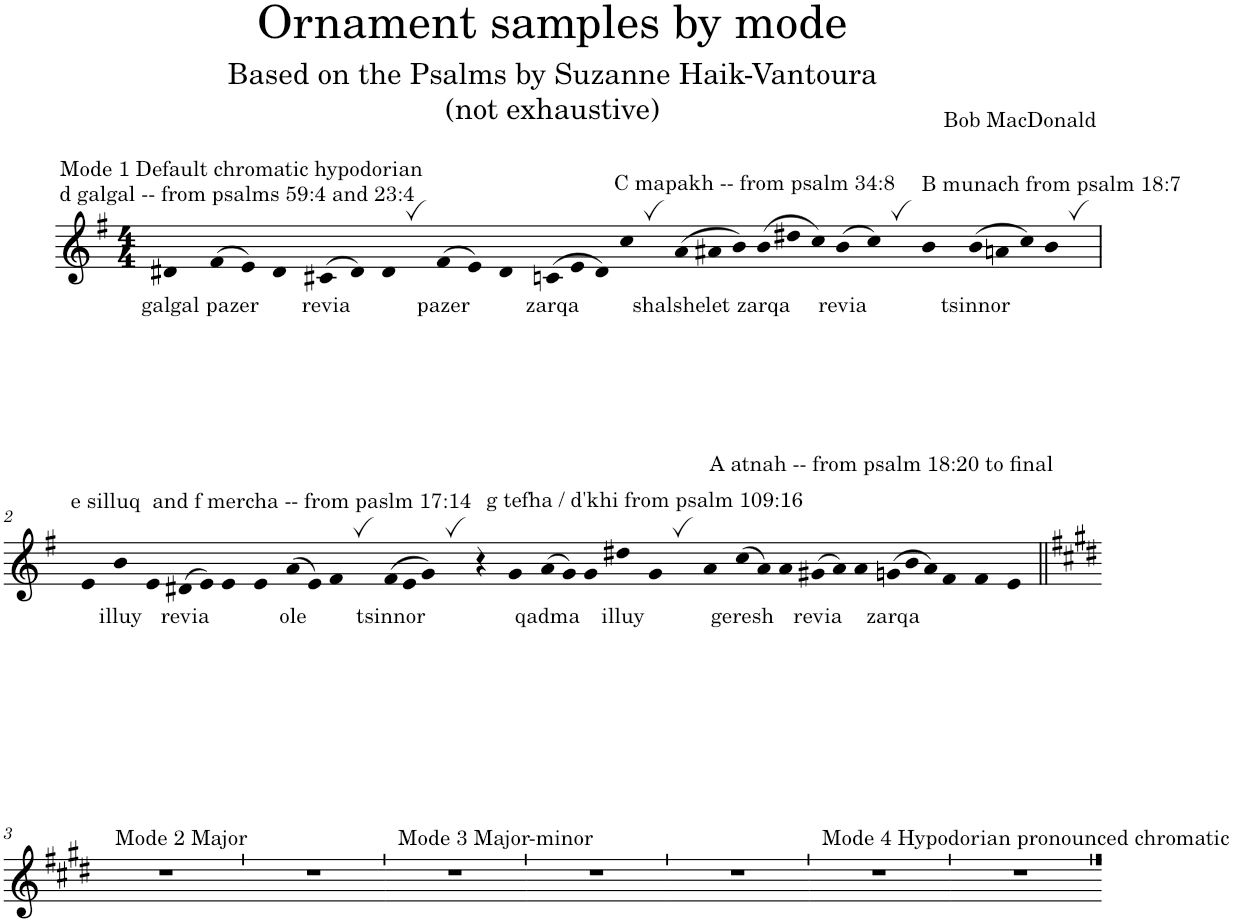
**kern	**text
*part1	*part1
*staff1	*staff1
*I"Soprano	*
*I'S.	*
*clefG2	*
*k[f#]	*
*M4/4	*
=1	=1
!LO:TX:a:t=Mode 1 Default chromatic hypodorian	!
!LO:TX:a:t=d galgal -- from psalms 59&colon;4 and 23&colon;4	!
!	!LO:LY:b
4d#X	galgal
!	!LO:LY:b
(>8f#	pazer
8e)	.
4d#	.
!	!LO:LY:b
(>8c#X	revia
8d#)	.
4d#,	.
!	!LO:LY:b
(>8f#	pazer
8e)	.
4d#	.
!	!LO:LY:b
(>12cn	zarqa
12e	.
12d#)	.
!LO:TX:a:t=C mapakh -- from psalm 34&colon;8	!
4cc,	.
!	!LO:LY:b
(>12a	shalshelet
12a#X	.
12b)	.
*Xtuplet	*
!	!LO:LY:b
(>12b	zarqa
12dd#X	.
12cc)	.
!	!LO:LY:b
(>8b	revia
8cc,)	.
!LO:TX:a:t=B munach from psalm 18&colon;7	!
4b	.
*tuplet	*
!	!LO:LY:b
(>12b	tsinnor
12an	.
12cc)	.
4b,	.
!!LO:LB:g=z
=2	=2
!LO:TX:a:t=e silluq  and f mercha -- from paslm 17&colon;14	!
*^	*
4e	1ryy	.
!	!	!LO:LY:b
4b	.	illuy
4e	.	.
!	!	!LO:LY:b
(>8d#X	.	revia
8e)	.	.
4e	1ryy	.
4e	.	.
!	!	!LO:LY:b
(>8a	.	ole
8e)	.	.
4f#,	.	.
!	!	!LO:LY:b
(>12f#	1...ryy	tsinnor
12e	.	.
12g,)	.	.
!LO:TX:a:t=g tefha / d'khi from psalm 109&colon;16	!	!
4r	.	.
4g	.	.
!	!	!LO:LY:b
(>8a	.	qadma
8g)	.	.
4g	.	.
!	!	!LO:LY:b
4dd#X	.	illuy
4g,	.	.
4a	.	.
!	!LO:TX:a:t=A atnah -- from psalm 18&colon;20 to final	!
.	1ryy	.
!	!	!LO:LY:b
(>8cc	.	geresh
8a)	.	.
4a	.	.
!	!	!LO:LY:b
(>8g#X	.	revia
8a)	.	.
4a	.	.
.	1ryy	.
!	!	!LO:LY:b
(>12gn	.	zarqa
12b	.	.
12a)	.	.
4f#	.	.
4f#	.	.
4e	.	.
.	8ryy	.
*v	*v	*
!!LO:LB:g=z
=3||	=3||
*k[f#c#g#d#]	*
*^	*
!LO:TX:a:t=Mode 2 Major	!	!
*v	*v	*
1r	.
=4`	=4`
1r	.
=5`	=5`
!LO:TX:a:t=Mode 3 Major-minor	!
1r	.
=6`	=6`
1r	.
=7`	=7`
1r	.
=8`	=8`
!LO:TX:a:t=Mode 4 Hypodorian pronounced chromatic	!
1r	.
=9`	=9`
1r	.
==	==
*-	*-
